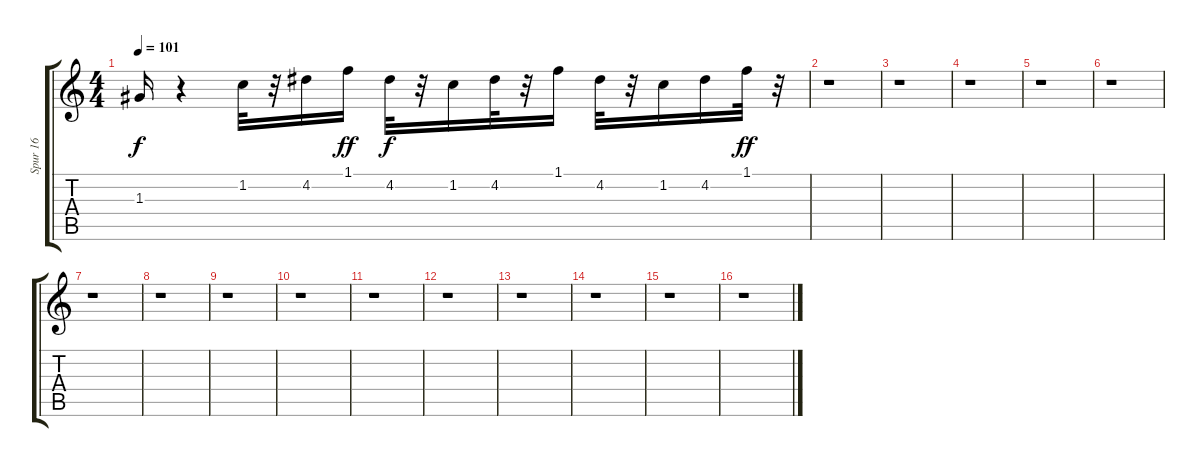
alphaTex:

\track ("Spur 16" "Spur 16") {instrument electricguitarjazz}
\staff {score tabs}
\tuning (E4 B3 G3 D3 A2 E2) {hide}
\ts (4 4)
\tempo 101
\clef g2
\ks c
1.3.16{dy f} r.4 1.2.32 r.32 4.2.16 1.1.16{dy ff} 4.2.32{dy f} r.32 1.2.16 4.2.32 r.32 1.1.16 4.2.32 r.32 1.2.16 4.2.16 1.1.32{dy ff} r.32 |
r.1 |
r.1 |
r.1 |
r.1 |
r.1 |
r.1 |
r.1 |
r.1 |
r.1 |
r.1 |
r.1 |
r.1 |
r.1 |
r.1 |
r.1
